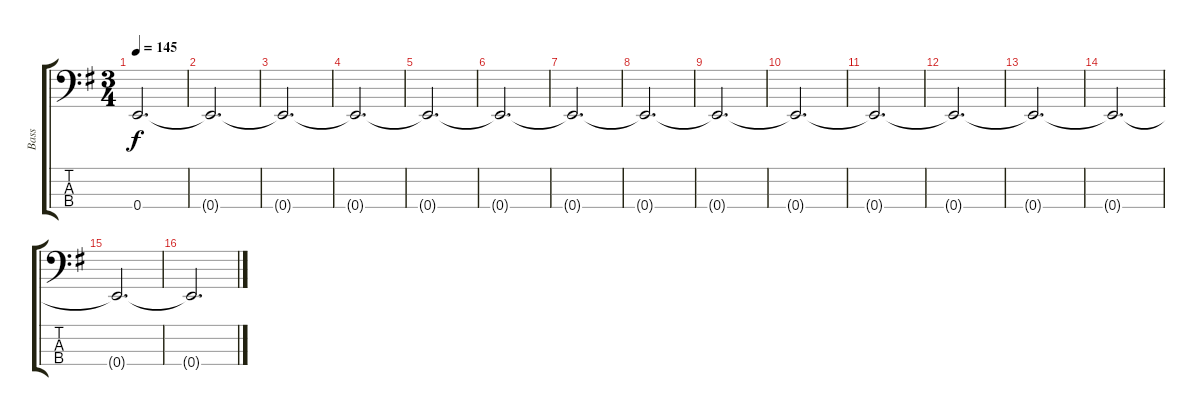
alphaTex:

\track ("Bass" "Bass") {instrument electricbassfinger}
\staff {score tabs}
\tuning (G2 D2 A1 E1) {hide}
\ts (3 4)
\tempo 145
\clef f4
\ks g
0.4{t}.2{d dy f} |
0.4{t}.2{d} |
0.4{t}.2{d} |
0.4{t}.2{d} |
0.4{t}.2{d} |
0.4{t}.2{d} |
0.4{t}.2{d} |
0.4{t}.2{d} |
0.4{t}.2{d} |
0.4{t}.2{d} |
0.4{t}.2{d volume 16} |
0.4{t}.2{d} |
0.4{t}.2{d} |
0.4{t}.2{d} |
0.4{t}.2{d} |
0.4{t}.2{d}
